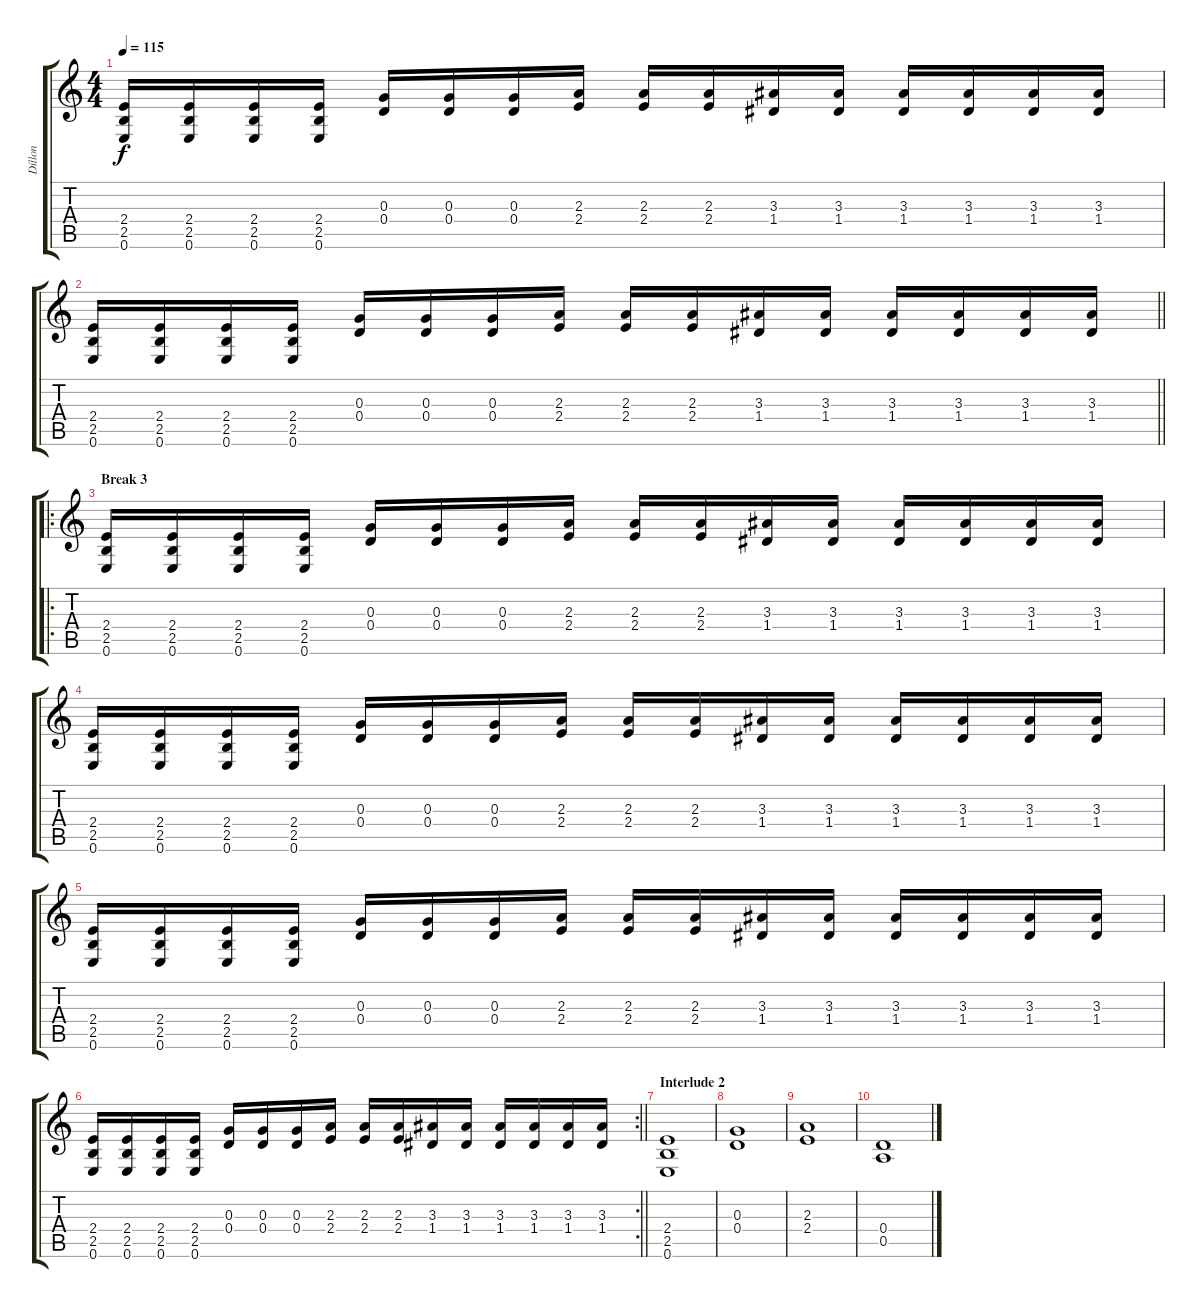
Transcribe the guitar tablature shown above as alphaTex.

\track ("Dillon" "Dillon") {instrument distortionguitar}
\staff {score tabs}
\tuning (E4 B3 G3 D3 A2 E2) {hide}
\ts (4 4)
\tempo 115
\clef g2
\ks c
(2.4 2.5 0.6).16{dy f} (2.4 2.5 0.6).16 (2.4 2.5 0.6).16 (2.4 2.5 0.6).16 (0.3 0.4).16 (0.3 0.4).16 (0.3 0.4).16 (2.3 2.4).16 (2.3 2.4).16 (2.3 2.4).16 (3.3 1.4).16 (3.3 1.4).16 (3.3 1.4).16 (3.3 1.4).16 (3.3 1.4).16 (3.3 1.4).16 |
\barLineRight lightlight
(2.4 2.5 0.6).16 (2.4 2.5 0.6).16 (2.4 2.5 0.6).16 (2.4 2.5 0.6).16 (0.3 0.4).16 (0.3 0.4).16 (0.3 0.4).16 (2.3 2.4).16 (2.3 2.4).16 (2.3 2.4).16 (3.3 1.4).16 (3.3 1.4).16 (3.3 1.4).16 (3.3 1.4).16 (3.3 1.4).16 (3.3 1.4).16 |
\ro
\section ("" "Break 3")
(2.4 2.5 0.6).16 (2.4 2.5 0.6).16 (2.4 2.5 0.6).16 (2.4 2.5 0.6).16 (0.3 0.4).16 (0.3 0.4).16 (0.3 0.4).16 (2.3 2.4).16 (2.3 2.4).16 (2.3 2.4).16 (3.3 1.4).16 (3.3 1.4).16 (3.3 1.4).16 (3.3 1.4).16 (3.3 1.4).16 (3.3 1.4).16 |
(2.4 2.5 0.6).16 (2.4 2.5 0.6).16 (2.4 2.5 0.6).16 (2.4 2.5 0.6).16 (0.3 0.4).16 (0.3 0.4).16 (0.3 0.4).16 (2.3 2.4).16 (2.3 2.4).16 (2.3 2.4).16 (3.3 1.4).16 (3.3 1.4).16 (3.3 1.4).16 (3.3 1.4).16 (3.3 1.4).16 (3.3 1.4).16 |
(2.4 2.5 0.6).16 (2.4 2.5 0.6).16 (2.4 2.5 0.6).16 (2.4 2.5 0.6).16 (0.3 0.4).16 (0.3 0.4).16 (0.3 0.4).16 (2.3 2.4).16 (2.3 2.4).16 (2.3 2.4).16 (3.3 1.4).16 (3.3 1.4).16 (3.3 1.4).16 (3.3 1.4).16 (3.3 1.4).16 (3.3 1.4).16 |
\rc 2
\barLineRight lightlight
(2.4 2.5 0.6).16 (2.4 2.5 0.6).16 (2.4 2.5 0.6).16 (2.4 2.5 0.6).16 (0.3 0.4).16 (0.3 0.4).16 (0.3 0.4).16 (2.3 2.4).16 (2.3 2.4).16 (2.3 2.4).16 (3.3 1.4).16 (3.3 1.4).16 (3.3 1.4).16 (3.3 1.4).16 (3.3 1.4).16 (3.3 1.4).16 |
\section ("" "Interlude 2")
(2.4 2.5 0.6).1 |
(0.3 0.4).1 |
(2.3 2.4).1 |
(0.4 0.5).1
